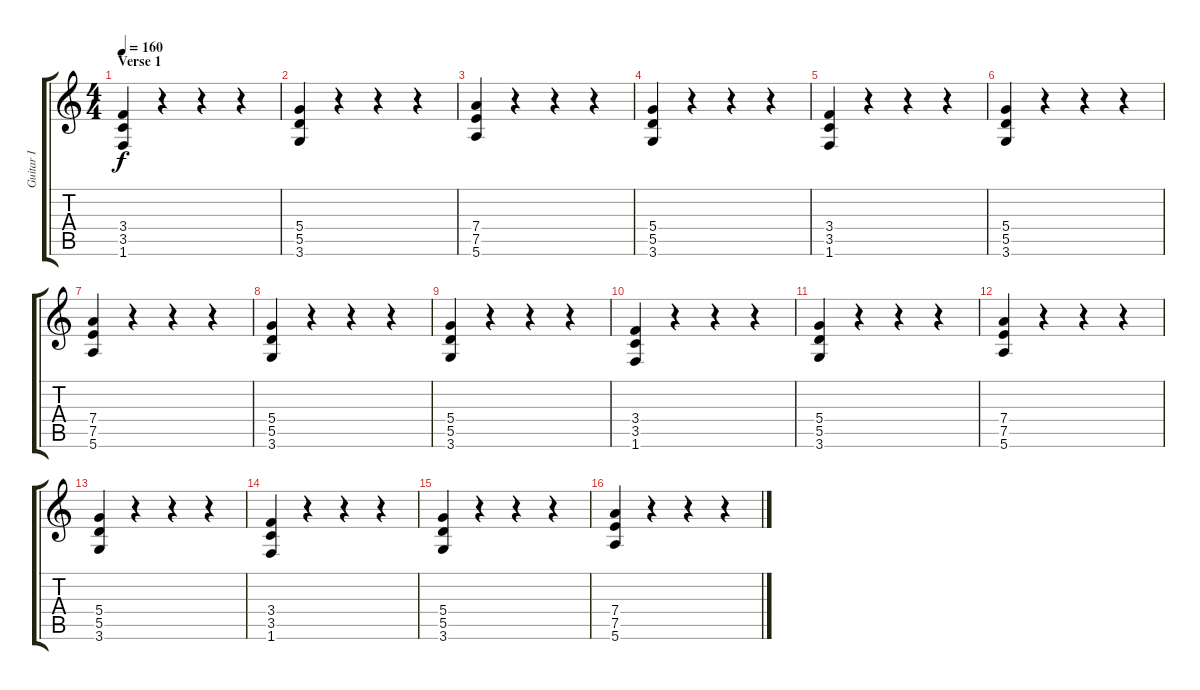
\track ("Guitar I" "Guitar I") {instrument overdrivenguitar}
\staff {score tabs}
\tuning (E4 B3 G3 D3 A2 E2) {hide}
\ts (4 4)
\section ("" "Verse 1")
\tempo 160
\clef g2
\ks c
(3.4 3.5 1.6).4{dy f} r.4 r.4 r.4 |
(5.4 5.5 3.6).4 r.4 r.4 r.4 |
(7.4 7.5 5.6).4 r.4 r.4 r.4 |
(5.4 5.5 3.6).4 r.4 r.4 r.4 |
(3.4 3.5 1.6).4 r.4 r.4 r.4 |
(5.4 5.5 3.6).4 r.4 r.4 r.4 |
(7.4 7.5 5.6).4 r.4 r.4 r.4 |
(5.4 5.5 3.6).4 r.4 r.4 r.4 |
(5.4 5.5 3.6).4 r.4 r.4 r.4 |
(3.4 3.5 1.6).4 r.4 r.4 r.4 |
(5.4 5.5 3.6).4 r.4 r.4 r.4 |
(7.4 7.5 5.6).4 r.4 r.4 r.4 |
(5.4 5.5 3.6).4 r.4 r.4 r.4 |
(3.4 3.5 1.6).4 r.4 r.4 r.4 |
(5.4 5.5 3.6).4 r.4 r.4 r.4 |
(7.4 7.5 5.6).4 r.4 r.4 r.4
